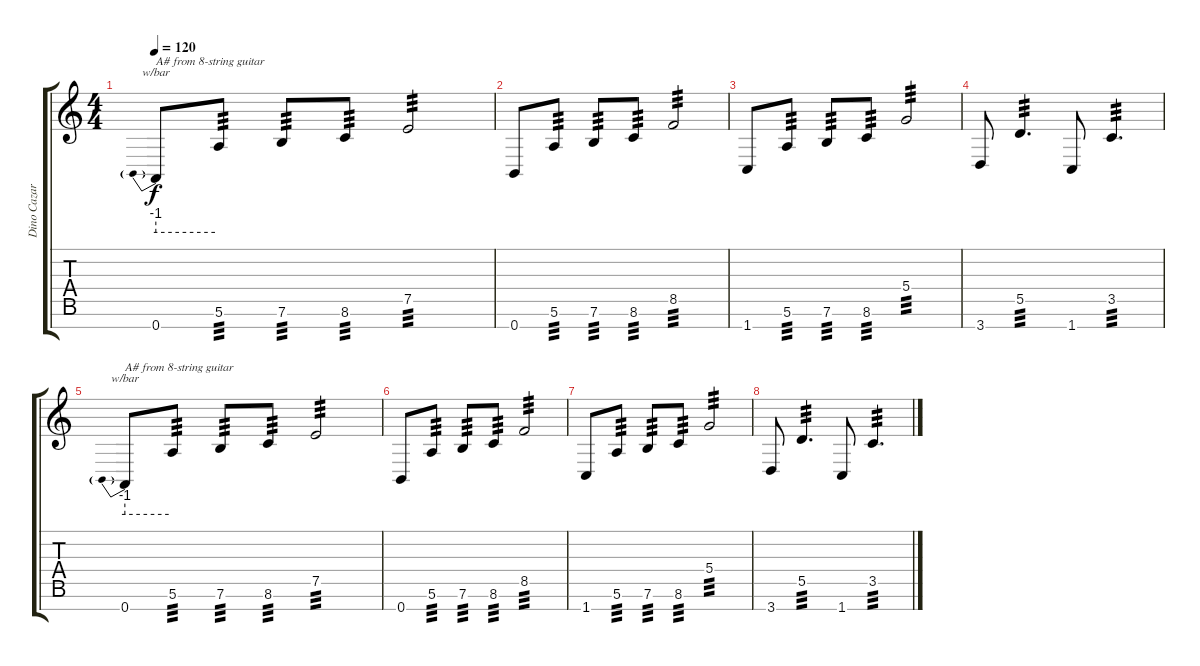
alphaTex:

\track ("Dino Cazares" "Dino Cazar") {instrument distortionguitar}
\staff {score tabs}
\tuning (E4 B3 G3 D3 A2 E2 B1) {hide}
\ts (4 4)
\tempo 120
\clef g2
\ks c
0.7.8{tbe (predive default 0 -4 60 -4) txt "A# from 8-string guitar" dy f} 5.6.8{tp 3} 7.6.8{tp 3} 8.6.8{tp 3} 7.5.2{tp 3} |
0.7.8 5.6.8{tp 3} 7.6.8{tp 3} 8.6.8{tp 3} 8.5.2{tp 3} |
1.7.8 5.6.8{tp 3} 7.6.8{tp 3} 8.6.8{tp 3} 5.4.2{tp 3} |
3.7.8 5.5.4{d tp 3} 1.7.8 3.5.4{d tp 3} |
0.7.8{tbe (predive default 0 -4 60 -4) txt "A# from 8-string guitar"} 5.6.8{tp 3} 7.6.8{tp 3} 8.6.8{tp 3} 7.5.2{tp 3} |
0.7.8 5.6.8{tp 3} 7.6.8{tp 3} 8.6.8{tp 3} 8.5.2{tp 3} |
1.7.8 5.6.8{tp 3} 7.6.8{tp 3} 8.6.8{tp 3} 5.4.2{tp 3} |
3.7.8 5.5.4{d tp 3} 1.7.8 3.5.4{d tp 3}
